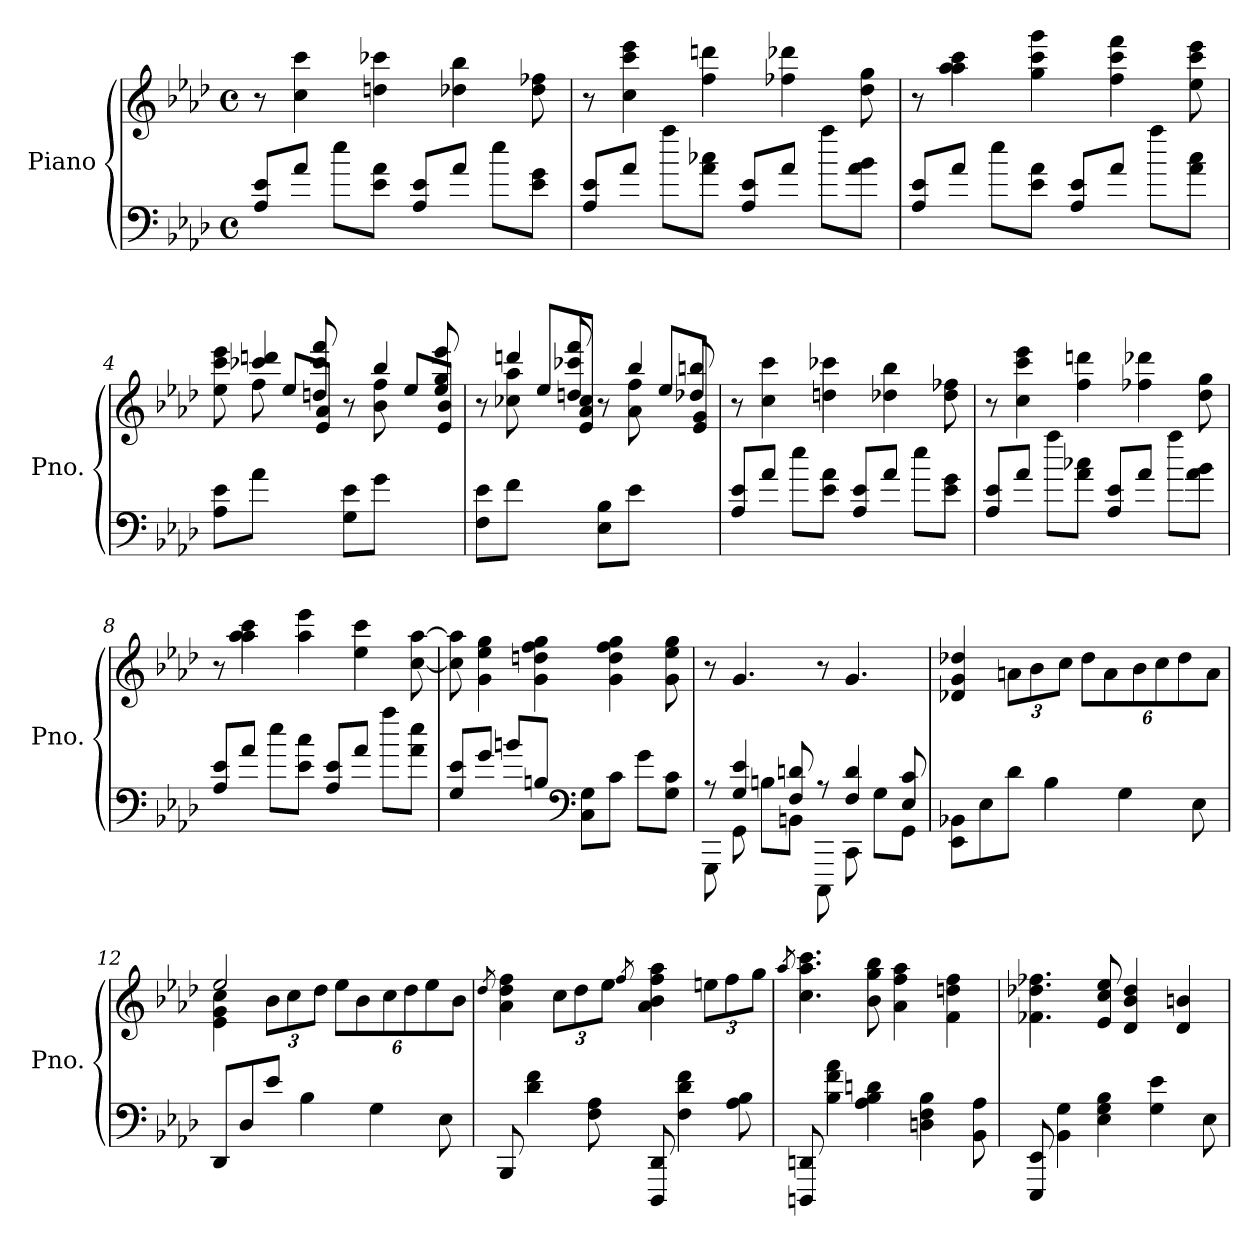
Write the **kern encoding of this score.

**kern	**kern
*part1	*part1
*staff2	*staff1
*I"Piano	*
*I'Pno.	*
*clefF4	*clefG2
*k[b-e-a-d-]	*k[b-e-a-d-]
*M4/4	*M4/4
*met(c)	*met(c)
=1	=1
8A-/ 8e-/L	8r
8a-/J	4cc\ 4ccc\
8ee-\L	.
8e-\ 8a-\J	4ddn\ 4ccc-X\
8A-/ 8e-/L	.
8a-/J	4dd-X\ 4bb-\
8ee-\L	.
8e-\ 8g\J	8dd-\ 8ff-X\
=2	=2
8A-/ 8e-/L	8r
8a-/J	4cc\ 4ccc\ 4eee-\
8aa-\L	.
8a-\ 8cc-X\J	4ff\ 4dddn\
8A-/ 8e-/L	.
8a-/J	4ff-X\ 4ddd-X\
8aa-\L	.
8a-\ 8b-\J	8dd-\ 8gg\
=3	=3
8A-/ 8e-/L	8r
8a-/J	4aa-\ 4aa-\ 4ccc\
8ee-\L	.
8e-\ 8a-\J	4gg\ 4ccc\ 4ggg\
8A-/ 8e-/L	.
8a-/J	4ff\ 4ccc\ 4fff\
8aa-\L	.
8a-\ 8cc\J	8ee-\ 8ccc\ 8eee-\
!!LO:LB:g=z
=4	=4
*	*^
8A-\ 8e-\L	8ryy	8ee-\ 8ccc\ 8eee-\
8a-\J	4ccc-X/ 4dddn/	8ff\
4ryy	.	8ee-/L
.	8ddn/ 8ccc-/ 8fff/	8e-/ 8a-/J
8G\ 8e-\L	8r	8ryy
8g\J	4bb-/	8b-\ 8ff\
4ryy	.	8ee-/L
.	8ee-/ 8gg/ 8eee-/	8e-/ 8b-/J
=5	=5	=5
8F\ 8e-\L	8r	8ryy
8f\J	4dddn/	8cc-X\ 8aa-\
4ryy	.	8ee-/L
.	8ddn/ 8ccc-X/ 8fff/	8e-/ 8a-/ 8cc-/J
8E-\ 8B-\L	8r	8ryy
8e-\J	4bb-/	8a-\ 8ff\
4ryy	.	8ee-/L
.	8dd-X/ 8bbn/	8e-/ 8g/J
*	*v	*v
=6	=6
8A-/ 8e-/L	8r
8a-/J	4cc\ 4ccc\
8ee-\L	.
8e-\ 8a-\J	4ddn\ 4ccc-X\
8A-/ 8e-/L	.
8a-/J	4dd-X\ 4bb-\
8ee-\L	.
8e-\ 8g\J	8dd-\ 8ff-X\
!!LO:LB:g=z
=7	=7
*^	*
8A-/ 8e-/L	4ryy	8r
8a-/J	.	4cc\ 4ccc\ 4eee-\
4ryy	8aa-\L	.
.	8a-\ 8cc-X\J	4ff\ 4dddn\
8A-/ 8e-/L	4ryy	.
8a-/J	.	4ff-X\ 4ddd-X\
4ryy	8aa-\L	.
.	8a-\ 8b-\J	8dd-\ 8gg\
*v	*v	*
=8	=8
8A-/ 8e-/L	8r
8a-/J	4aa-\ 4aa-\ 4ccc\
8ee-\L	.
8e-\ 8cc\J	4aa-\ 4eee-\
8A-/ 8e-/L	.
8a-/J	4ee-\ 4ccc\
8aa-\L	.
8a-\ 8ee-\J	[8cc\ [8aa-\
=9	=9
8G/ 8e-/L	8cc\] 8aa-\]
8g/J	4g\ 4ee-\ 4gg\
8bn/L	.
8Bn/J	4g\ 4ddn\ 4ff\ 4gg\
*clefF4	*
8C\ 8G\L	.
8c\J	4g\ 4dd\ 4ff\ 4gg\
8g\L	.
8G\ 8c\J	8g\ 8ee-\ 8gg\
!!LO:LB:g=z
=10	=10
*^	*
8r	8GGG\	8r
4G/ 4e-/	8GG\	4.g/
.	8Bn\L	.
8F/ 8dn/	8BBn\J	.
8r	8CCC\	8r
4F/ 4d/	8CC\	4.g/
.	8G\L	.
8E-/ 8c/	8GG\J	.
*v	*v	*
=11	=11
8EE-\ 8BB-X\L	4d-X/ 4g/ 4dd-X/
8E-\	.
*	*Xbrackettup
8d-\J	12an\L
.	12b-\
4B-\	.
.	12cc\J
.	12dd-\L
.	12a\
4G\	.
.	12b-\
.	12cc\
.	12dd-\
8E-\	.
.	12a\J
=12	=12
*	*^
8DD-/L	2ee-/	4e-\ 4g\ 4cc\
8D-/	.	.
8e-/J	.	12b-\L
.	.	12cc\
4B-\	.	.
.	.	12dd-\J
.	2ryy	12ee-\L
.	.	12b-\
4G\	.	.
.	.	12cc\
.	.	12dd-\
.	.	12ee-\
8E-\	.	.
.	.	12b-\J
*	*v	*v
!!LO:LB:g=z
=13	=13
.	8qdd-/
8BBB-/	4a-\ 4dd-\ 4ff\
4d-\ 4f\	.
.	12cc\L
.	12dd-\
8F\ 8A-\	.
.	12ee-\J
.	8qff/
8DDD-/ 8DD-/	4a-\ 4b-\ 4ff\ 4aa-\
4F\ 4d-\ 4f\	.
.	12een\L
.	12ff\
8A-\ 8B-\	.
.	12gg\J
=14	=14
.	8qaa-/
8DDDn/ 8DDn/	4.cc\ 4.aa-\ 4.ccc\
4B-\ 4f\ 4a-\	.
4A-\ 4B-\ 4dn\	8b-\ 8gg\ 8bb-\
.	4a-\ 4ff\ 4aa-\
4Dn\ 4F\ 4B-\	.
.	4f\ 4ddn\ 4ff\
8BB-\ 8A-\	.
=15	=15
8EEE-/ 8EE-/	4.f-X\ 4.dd-X\ 4.ff-X\
4BB-\ 4G\	.
4E-\ 4G\ 4B-\	8e-/ 8cc/ 8ee-/
.	4d-/ 4b-/ 4dd-/
4G\ 4e-\	.
.	4d-/ 4bn/
8E-\	.
=	=
*-	*-
